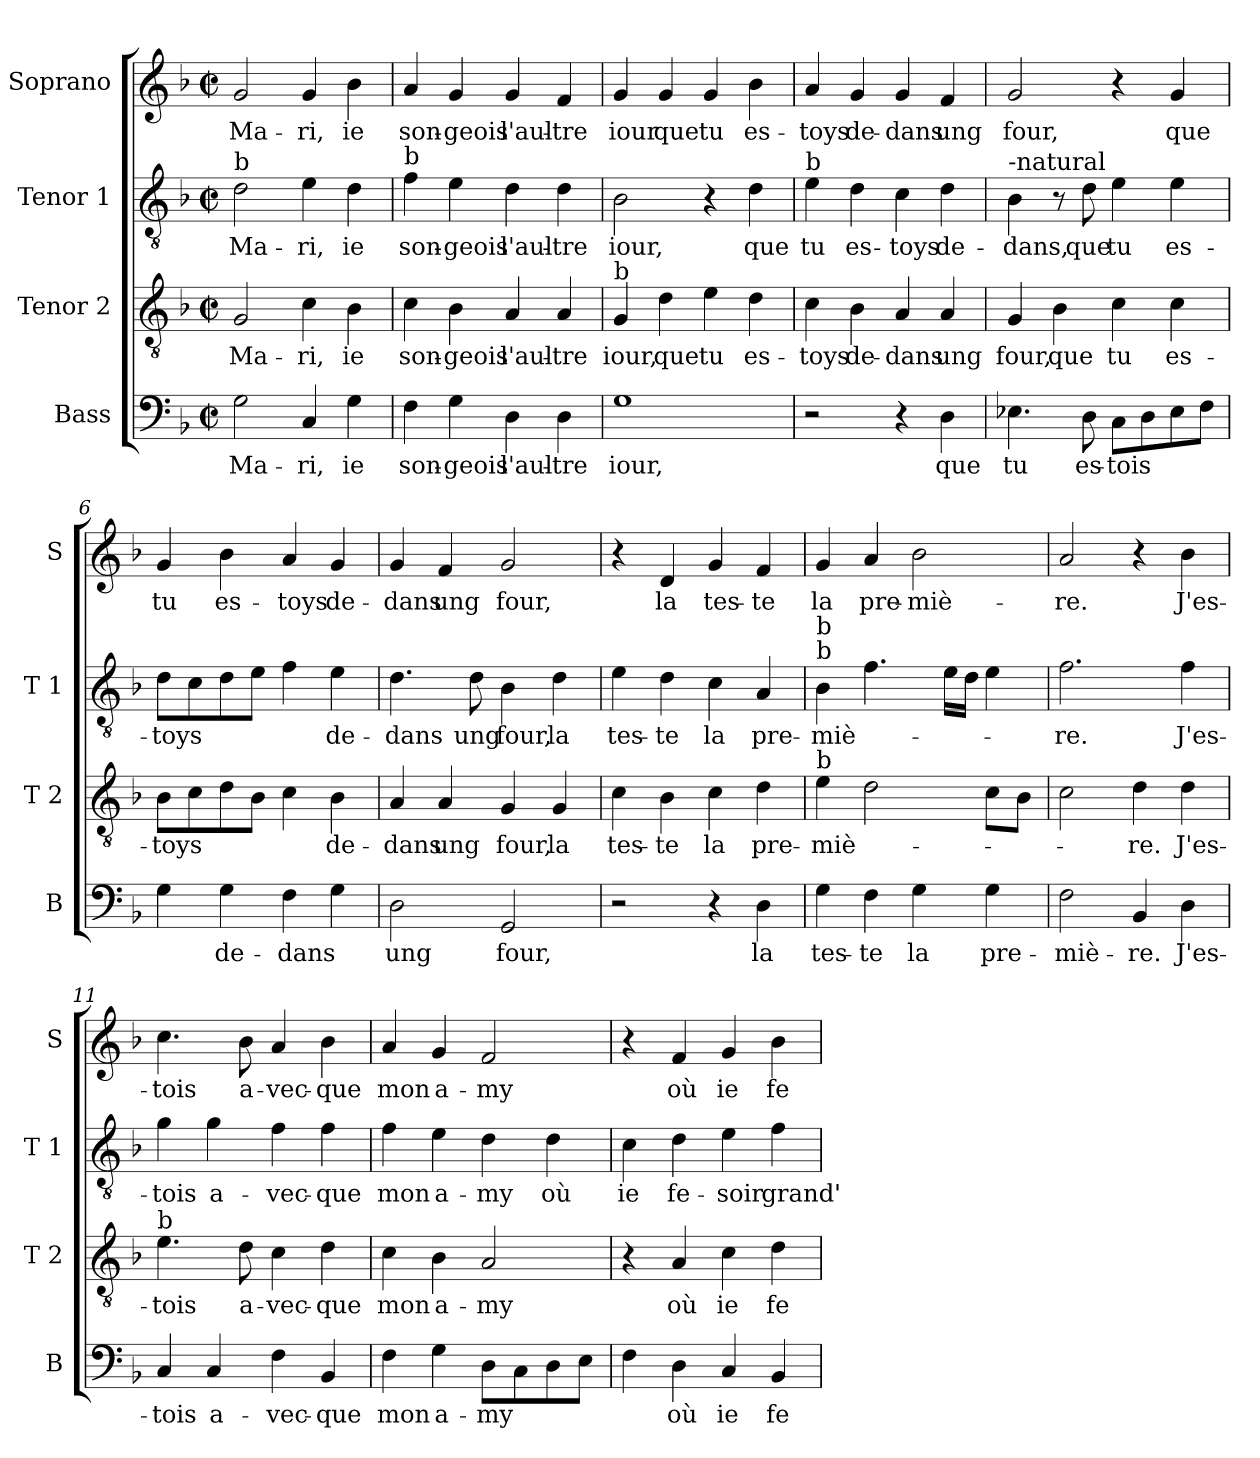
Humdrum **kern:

**kern	**text	**kern	**text	**kern	**text	**kern	**text
*part4	*part4	*part3	*part3	*part2	*part2	*part1	*part1
*staff4	*staff4	*staff3	*staff3	*staff2	*staff2	*staff1	*staff1
*I"Bass	*	*I"Tenor 2	*	*I"Tenor 1	*	*I"Soprano	*
*I'B	*	*I'T 2	*	*I'T 1	*	*I'S	*
*clefF4	*	*clefGv2	*	*clefGv2	*	*clefG2	*
*k[b-]	*	*k[b-]	*	*k[b-]	*	*k[b-]	*
*F:	*	*F:	*	*F:	*	*F:	*
*M2/2	*	*M2/2	*	*M2/2	*	*M2/2	*
*met(c|)	*	*met(c|)	*	*met(c|)	*	*met(c|)	*
=1	=1	=1	=1	=1	=1	=1	=1
!	!	!	!	!LO:TX:a:t=b	!	!	!
!	!LO:LY:b	!	!LO:LY:b	!	!LO:LY:b	!	!LO:LY:b
2G\	Ma-	2G/	Ma-	2d\	Ma-	2g/	Ma-
!	!LO:LY:b	!	!LO:LY:b	!	!LO:LY:b	!	!LO:LY:b
4C/	-ri,	4c\	-ri,	4e\	-ri,	4g/	-ri,
!	!LO:LY:b	!	!LO:LY:b	!	!LO:LY:b	!	!LO:LY:b
4G\	ie	4B-\	ie	4d\	ie	4b-\	ie
=2	=2	=2	=2	=2	=2	=2	=2
!	!	!	!	!LO:TX:a:t=b	!	!	!
!	!LO:LY:b	!	!LO:LY:b	!	!LO:LY:b	!	!LO:LY:b
4F\	son-	4c\	son-	4f\	son-	4a/	son-
!	!LO:LY:b	!	!LO:LY:b	!	!LO:LY:b	!	!LO:LY:b
4G\	-geois	4B-\	-geois	4e\	-geois	4g/	-geois
!	!LO:LY:b	!	!LO:LY:b	!	!LO:LY:b	!	!LO:LY:b
4D\	l'aul-	4A/	l'aul-	4d\	l'aul-	4g/	l'aul-
!	!LO:LY:b	!	!LO:LY:b	!	!LO:LY:b	!	!LO:LY:b
4D\	-tre	4A/	-tre	4d\	-tre	4f/	-tre
=3	=3	=3	=3	=3	=3	=3	=3
!	!	!LO:TX:a:t=b	!	!	!	!	!
!	!LO:LY:b	!	!LO:LY:b	!	!LO:LY:b	!	!LO:LY:b
1G	iour,	4G/	iour,	2B-\	iour,	4g/	iour
!	!	!	!LO:LY:b	!	!	!	!LO:LY:b
.	.	4d\	que	.	.	4g/	que
!	!	!	!LO:LY:b	!	!	!	!LO:LY:b
.	.	4e\	tu	4r	.	4g/	tu
!	!	!	!LO:LY:b	!	!LO:LY:b	!	!LO:LY:b
.	.	4d\	es-	4d\	que	4b-\	es-
=4	=4	=4	=4	=4	=4	=4	=4
!	!	!	!	!LO:TX:a:t=b	!	!	!
!	!	!	!LO:LY:b	!	!LO:LY:b	!	!LO:LY:b
2r	.	4c\	-toys	4e\	tu	4a/	-toys
!	!	!	!LO:LY:b	!	!LO:LY:b	!	!LO:LY:b
.	.	4B-\	de-	4d\	es-	4g/	de-
!	!	!	!LO:LY:b	!	!LO:LY:b	!	!LO:LY:b
4r	.	4A/	-dans	4c\	-toys	4g/	-dans
!	!LO:LY:b	!	!LO:LY:b	!	!LO:LY:b	!	!LO:LY:b
4D\	que	4A/	ung	4d\	de-	4f/	ung
=5	=5	=5	=5	=5	=5	=5	=5
!	!	!	!	!LO:TX:a:t=-natural	!	!	!
!	!LO:LY:b	!	!LO:LY:b	!	!LO:LY:b	!	!LO:LY:b
4.E-X\	tu	4G/	four,	4B-\	-dans,	2g/	four,
!	!	!	!LO:LY:b	!	!	!	!
.	.	4B-\	que	8r	.	.	.
!	!LO:LY:b	!	!	!	!LO:LY:b	!	!
8D\	es-	.	.	8d\	que	.	.
!	!LO:LY:b	!	!LO:LY:b	!	!LO:LY:b	!	!
8C\L	-tois	4c\	tu	4e\	tu	4r	.
8D\	.	.	.	.	.	.	.
!	!	!	!LO:LY:b	!	!LO:LY:b	!	!LO:LY:b
8E-\	.	4c\	es-	4e\	es-	4g/	que
8F\J	.	.	.	.	.	.	.
!!LO:LB:g=z
=6	=6	=6	=6	=6	=6	=6	=6
!	!	!	!LO:LY:b	!	!LO:LY:b	!	!LO:LY:b
4G\	.	8B-\L	-toys	8d\L	-toys	4g/	tu
.	.	8c\	.	8c\	.	.	.
!	!LO:LY:b	!	!	!	!	!	!LO:LY:b
4G\	de-	8d\	.	8d\	.	4b-\	es-
.	.	8B-\J	.	8e\J	.	.	.
!	!LO:LY:b	!	!	!	!	!	!LO:LY:b
4F\	-dans	4c\	.	4f\	.	4a/	-toys
!	!	!	!LO:LY:b	!	!LO:LY:b	!	!LO:LY:b
4G\	.	4B-\	de-	4e\	de-	4g/	de-
=7	=7	=7	=7	=7	=7	=7	=7
!	!LO:LY:b	!	!LO:LY:b	!	!LO:LY:b	!	!LO:LY:b
2D\	ung	4A/	-dans	4.d\	-dans	4g/	-dans
!	!	!	!LO:LY:b	!	!	!	!LO:LY:b
.	.	4A/	ung	.	.	4f/	ung
!	!	!	!	!	!LO:LY:b	!	!
.	.	.	.	8d\	ung	.	.
!	!LO:LY:b	!	!LO:LY:b	!	!LO:LY:b	!	!LO:LY:b
2GG/	four,	4G/	four,	4B-\	four,	2g/	four,
!	!	!	!LO:LY:b	!	!LO:LY:b	!	!
.	.	4G/	la	4d\	la	.	.
=8	=8	=8	=8	=8	=8	=8	=8
!	!	!	!LO:LY:b	!	!LO:LY:b	!	!
2r	.	4c\	tes-	4e\	tes-	4r	.
!	!	!	!LO:LY:b	!	!LO:LY:b	!	!LO:LY:b
.	.	4B-\	-te	4d\	-te	4d/	la
!	!	!	!LO:LY:b	!	!LO:LY:b	!	!LO:LY:b
4r	.	4c\	la	4c\	la	4g/	tes-
!	!LO:LY:b	!	!LO:LY:b	!	!LO:LY:b	!	!LO:LY:b
4D\	la	4d\	pre-	4A/	pre-	4f/	-te
=9	=9	=9	=9	=9	=9	=9	=9
!	!	!	!	!LO:TX:a:t=b	!	!	!
!	!	!	!	!LO:TX:a:t=b	!	!	!
!	!	!LO:TX:a:t=b	!	!	!	!	!
!	!LO:LY:b	!	!LO:LY:b	!	!LO:LY:b	!	!LO:LY:b
4G\	tes-	4e\	-miè-	4B-\	-miè-	4g/	la
!	!LO:LY:b	!	!	!	!	!	!LO:LY:b
4F\	-te	2d\	.	4.f\	.	4a/	pre-
!	!LO:LY:b	!	!	!	!	!	!LO:LY:b
4G\	la	.	.	.	.	2b-\	-miè-
.	.	.	.	16e\LL	.	.	.
.	.	.	.	16d\JJ	.	.	.
!	!LO:LY:b	!	!	!	!	!	!
4G\	pre-	8c\L	.	4e\	.	.	.
.	.	8B-\J	.	.	.	.	.
=10	=10	=10	=10	=10	=10	=10	=10
!	!LO:LY:b	!	!	!	!LO:LY:b	!	!LO:LY:b
2F\	-miè-	2c\	.	2.f\	-re.	2a/	-re.
!	!LO:LY:b	!	!LO:LY:b	!	!	!	!
4BB-/	-re.	4d\	-re.	.	.	4r	.
!	!LO:LY:b	!	!LO:LY:b	!	!LO:LY:b	!	!LO:LY:b
4D\	J'es-	4d\	J'es-	4f\	J'es-	4b-\	J'es-
!!LO:PB:g=z
=11	=11	=11	=11	=11	=11	=11	=11
!	!	!LO:TX:a:t=b	!	!	!	!	!
!	!LO:LY:b	!	!LO:LY:b	!	!LO:LY:b	!	!LO:LY:b
4C/	-tois	4.e\	-tois	4g\	-tois	4.cc\	-tois
!	!LO:LY:b	!	!	!	!LO:LY:b	!	!
4C/	a-	.	.	4g\	a-	.	.
!	!	!	!LO:LY:b	!	!	!	!LO:LY:b
.	.	8d\	a-	.	.	8b-\	a-
!	!LO:LY:b	!	!LO:LY:b	!	!LO:LY:b	!	!LO:LY:b
4F\	-vec-	4c\	-vec-	4f\	-vec-	4a/	-vec-
!	!LO:LY:b	!	!LO:LY:b	!	!LO:LY:b	!	!LO:LY:b
4BB-/	-que	4d\	-que	4f\	-que	4b-\	-que
=12	=12	=12	=12	=12	=12	=12	=12
!	!LO:LY:b	!	!LO:LY:b	!	!LO:LY:b	!	!LO:LY:b
4F\	mon	4c\	mon	4f\	mon	4a/	mon
!	!LO:LY:b	!	!LO:LY:b	!	!LO:LY:b	!	!LO:LY:b
4G\	a-	4B-\	a-	4e\	a-	4g/	a-
!	!LO:LY:b	!	!LO:LY:b	!	!LO:LY:b	!	!LO:LY:b
8D\L	-my	2A/	-my	4d\	-my	2f/	-my
8C\	.	.	.	.	.	.	.
!	!	!	!	!	!LO:LY:b	!	!
8D\	.	.	.	4d\	où	.	.
8E\J	.	.	.	.	.	.	.
=13	=13	=13	=13	=13	=13	=13	=13
!	!	!	!	!	!LO:LY:b	!	!
4F\	.	4r	.	4c\	ie	4r	.
!	!LO:LY:b	!	!LO:LY:b	!	!LO:LY:b	!	!LO:LY:b
4D\	où	4A/	où	4d\	fe-	4f/	où
!	!LO:LY:b	!	!LO:LY:b	!	!LO:LY:b	!	!LO:LY:b
4C/	ie	4c\	ie	4e\	-soir	4g/	ie
!	!LO:LY:b	!	!LO:LY:b	!	!LO:LY:b	!	!LO:LY:b
4BB-/	fe-	4d\	fe-	4f\	grand'	4b-\	fe-
=	=	=	=	=	=	=	=
*-	*-	*-	*-	*-	*-	*-	*-
